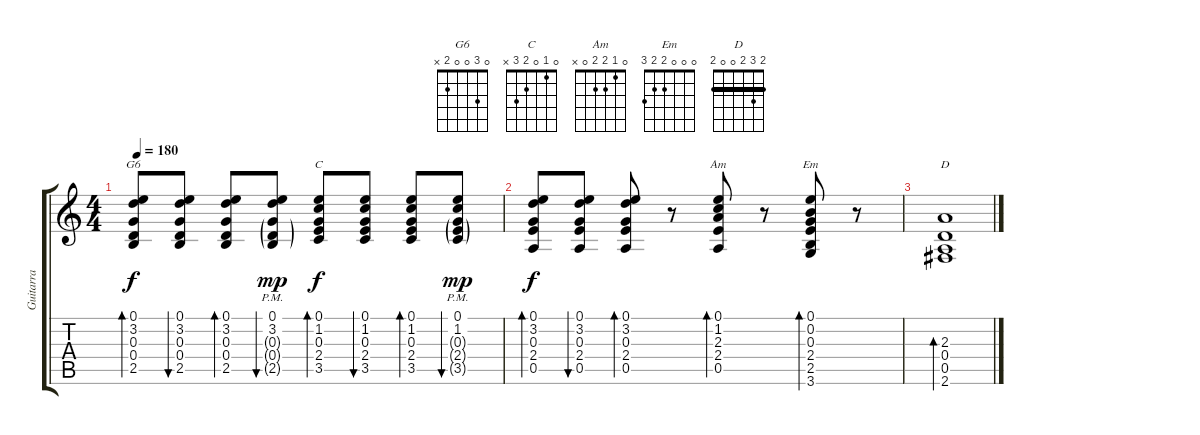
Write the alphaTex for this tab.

\track ("Guitarra" "Guitarra") {instrument acousticguitarnylon}
\staff {score tabs}
\tuning (E4 B3 G3 D3 A2 E2) {hide}
\chord ("G6" 0 3 0 0 2 x)
\chord ("C" 0 1 0 2 3 x)
\chord ("Am" 0 1 2 2 0 x)
\chord ("Em" 0 0 0 2 2 3)
\chord ("D" 2 3 2 0 0 2) {barre 2}
\ts (4 4)
\tempo 180
\clef g2
\ks c
(0.1 3.2 0.3 0.4 2.5).8{bd 60 ch "G6" dy f} (0.1 3.2 0.3 0.4 2.5).8{bu 60} (0.1 3.2 0.3 0.4 2.5).8{bd 60} (0.1 3.2 0.3{g} 0.4{g pm} 2.5{g}).8{bu 60 dy mp} (0.1 1.2 0.3 2.4 3.5).8{bd 60 ch "C" dy f} (0.1 1.2 0.3 2.4 3.5).8{bu 60} (0.1 1.2 0.3 2.4 3.5).8{bd 60} (0.1 1.2 0.3{g} 2.4{g} 3.5{g pm}).8{bu 60 dy mp} |
(0.1 3.2 0.3 2.4 0.5).8{bd 60 dy f} (0.1 3.2 0.3 2.4 0.5).8{bu 30} (0.1 3.2 0.3 2.4 0.5).8{bd 60} r.8 (0.1 1.2 2.3 2.4 0.5).8{bd 60 ch "Am"} r.8 (0.1 0.2 0.3 2.4 2.5 3.6).8{bd 60 ch "Em"} r.8 |
(2.3 0.4 0.5 2.6).1{bd 240 ch "D"}
